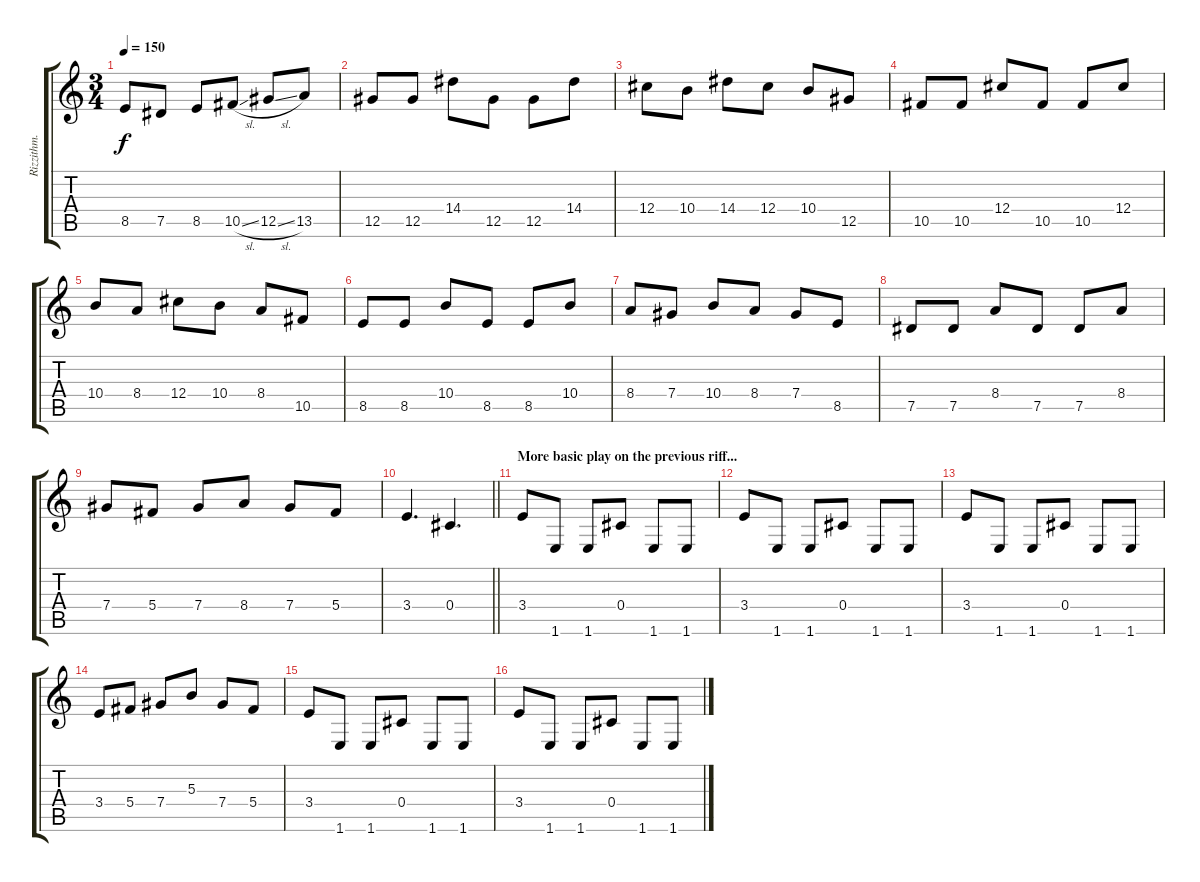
\track ("Rizzithm." "Rizzithm.") {instrument distortionguitar}
\staff {score tabs}
\tuning (Eb4 Bb3 Gb3 Db3 Ab2 Eb2) {hide}
\ts (3 4)
\tempo 150
\clef g2
\ks c
8.5.8{dy f} 7.5.8 8.5.8 10.5{sl}.8 12.5{sl}.8 13.5.8 |
12.5.8 12.5.8 14.4.8 12.5.8 12.5.8 14.4.8 |
12.4.8 10.4.8 14.4.8 12.4.8 10.4.8 12.5.8 |
10.5.8 10.5.8 12.4.8 10.5.8 10.5.8 12.4.8 |
10.4.8 8.4.8 12.4.8 10.4.8 8.4.8 10.5.8 |
8.5.8 8.5.8 10.4.8 8.5.8 8.5.8 10.4.8 |
8.4.8 7.4.8 10.4.8 8.4.8 7.4.8 8.5.8 |
7.5.8 7.5.8 8.4.8 7.5.8 7.5.8 8.4.8 |
7.4.8 5.4.8 7.4.8 8.4.8 7.4.8 5.4.8 |
\barLineRight lightlight
3.4.4{d} 0.4.4{d} |
\section ("" "More basic play on the previous riff...")
3.4.8 1.6.8 1.6.8 0.4.8 1.6.8 1.6.8 |
3.4.8 1.6.8 1.6.8 0.4.8 1.6.8 1.6.8 |
3.4.8 1.6.8 1.6.8 0.4.8 1.6.8 1.6.8 |
3.4.8 5.4.8 7.4.8 5.3.8 7.4.8 5.4.8 |
3.4.8 1.6.8 1.6.8 0.4.8 1.6.8 1.6.8 |
3.4.8 1.6.8 1.6.8 0.4.8 1.6.8 1.6.8
